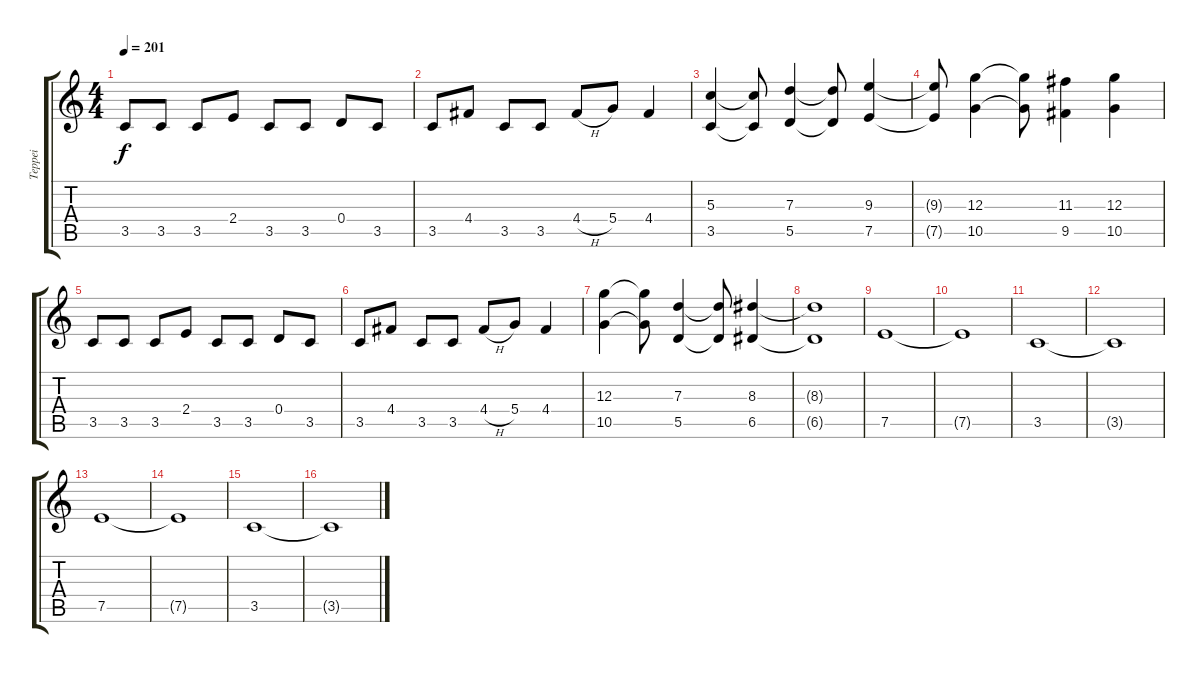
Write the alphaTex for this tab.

\track ("Teppei" "Teppei") {instrument distortionguitar}
\staff {score tabs}
\tuning (E4 B3 G3 D3 A2 E2) {hide}
\ts (4 4)
\tempo 201
\clef g2
\ks c
3.5.8{dy f} 3.5.8 3.5.8 2.4.8 3.5.8 3.5.8 0.4.8 3.5.8 |
3.5.8 4.4.8 3.5.8 3.5.8 4.4{h}.8 5.4.8 4.4.4 |
(5.3 3.5).4 (5.3{t} 3.5{t}).8 (7.3 5.5).4 (7.3{t} 5.5{t}).8 (9.3 7.5).4 |
(9.3{t} 7.5{t}).8 (12.3 10.5).4 (12.3{t} 10.5{t}).8 (11.3 9.5).4 (12.3 10.5).4 |
3.5.8 3.5.8 3.5.8 2.4.8 3.5.8 3.5.8 0.4.8 3.5.8 |
3.5.8 4.4.8 3.5.8 3.5.8 4.4{h}.8 5.4.8 4.4.4 |
(12.3 10.5).4 (12.3{t} 10.5{t}).8 (7.3 5.5).4 (7.3{t} 5.5{t}).8 (8.3 6.5).4 |
(8.3{t} 6.5{t}).1 |
7.5.1 |
7.5{t}.1 |
3.5.1 |
3.5{t}.1 |
7.5.1 |
7.5{t}.1 |
3.5.1 |
3.5{t}.1
